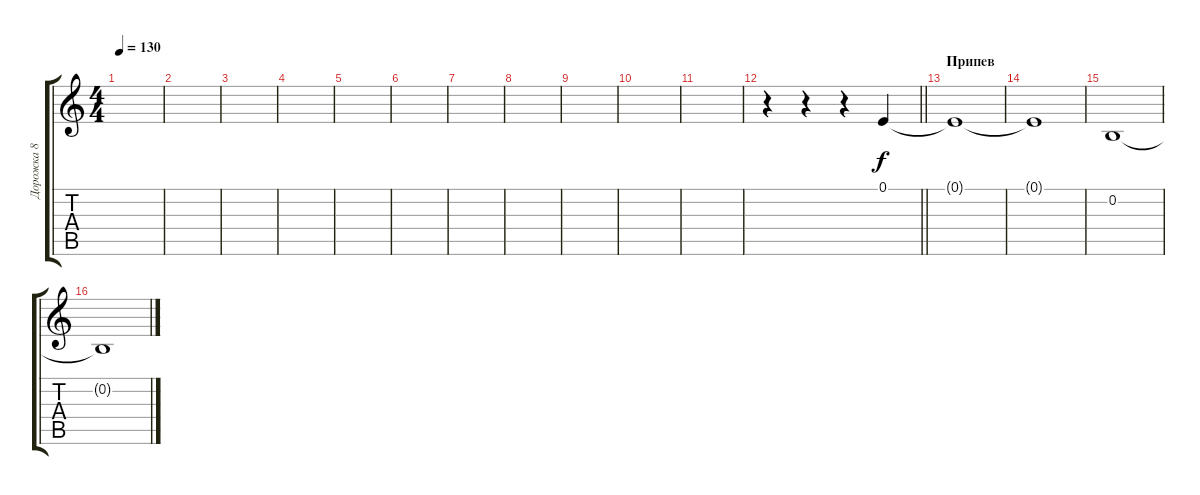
\track ("Дорожка 8" "Дорожка 8") {instrument seashore}
\staff {score tabs}
\tuning (E4 B3 G3 D3 A2 E2) {hide}
\ts (4 4)
\tempo 130
\clef g2
\ks c
|
|
|
|
|
|
|
|
|
|
|
\barLineRight lightlight
r.4 r.4 r.4 0.1.4 |
\section ("" "Припев")
0.1{t}.1 |
0.1{t}.1 |
0.2.1 |
0.2{t}.1
